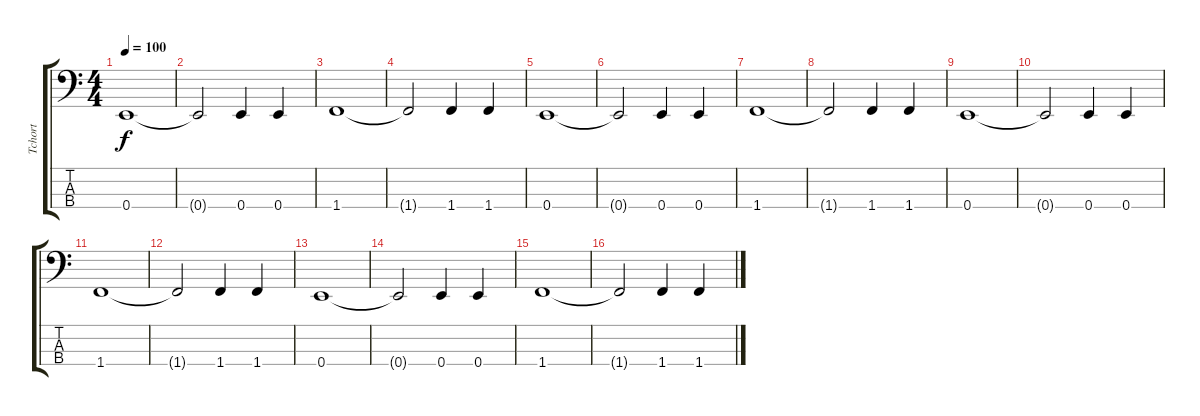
\track ("Tchort" "Tchort") {instrument electricbasspick}
\staff {score tabs}
\tuning (G2 D2 A1 E1) {hide}
\ts (4 4)
\tempo 100
\clef f4
\ks c
0.4.1{dy f} |
0.4{t}.2 0.4.4 0.4.4 |
1.4.1 |
1.4{t}.2 1.4.4 1.4.4 |
0.4.1 |
0.4{t}.2 0.4.4 0.4.4 |
1.4.1 |
1.4{t}.2 1.4.4 1.4.4 |
0.4.1 |
0.4{t}.2 0.4.4 0.4.4 |
1.4.1 |
1.4{t}.2 1.4.4 1.4.4 |
0.4.1 |
0.4{t}.2 0.4.4 0.4.4 |
1.4.1 |
1.4{t}.2 1.4.4 1.4.4
